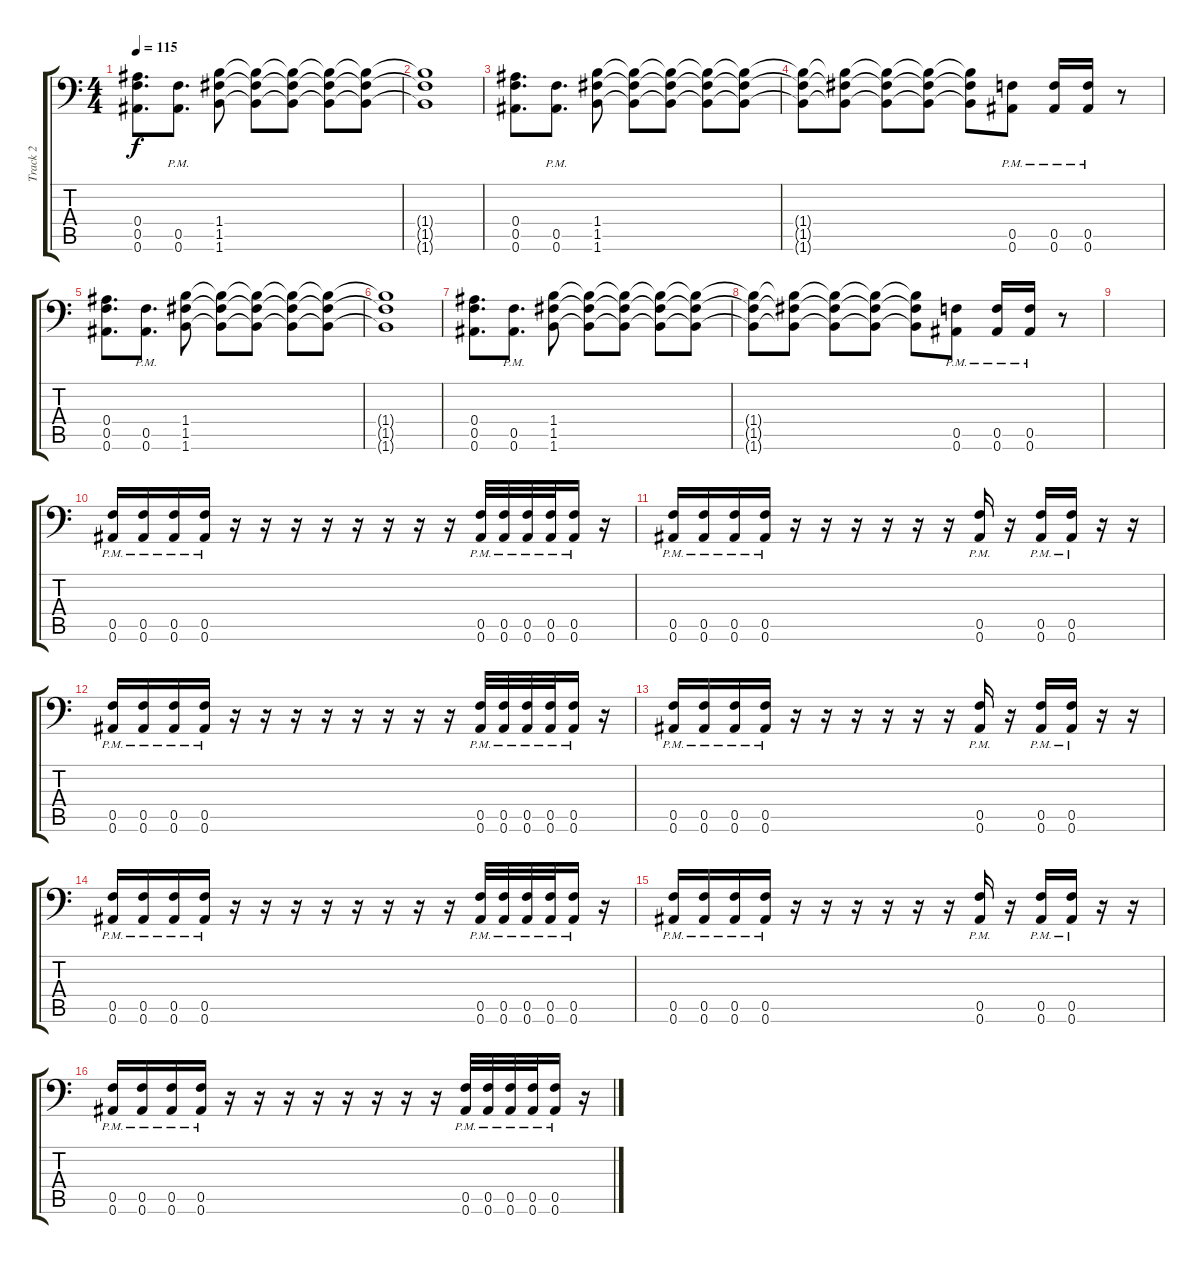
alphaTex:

\track ("Track 2" "Track 2") {instrument distortionguitar}
\staff {score tabs}
\tuning (C4 G3 Eb3 Bb2 F2 Bb1) {hide}
\ts (4 4)
\tempo 115
\clef f4
\ks c
(0.4 0.5 0.6).8{d dy f} (0.5{pm} 0.6{pm}).8{d} (1.4 1.5 1.6).8 (1.4{t} 1.5{t} 1.6{t}).8 (1.4{t} 1.5{t} 1.6{t}).8 (1.4{t} 1.5{t} 1.6{t}).8 (1.4{t} 1.5{t} 1.6{t}).8 |
(1.4{t} 1.5{t} 1.6{t}).1 |
(0.4 0.5 0.6).8{d} (0.5{pm} 0.6{pm}).8{d} (1.4 1.5 1.6).8 (1.4{t} 1.5{t} 1.6{t}).8 (1.4{t} 1.5{t} 1.6{t}).8 (1.4{t} 1.5{t} 1.6{t}).8 (1.4{t} 1.5{t} 1.6{t}).8 |
(1.4{t} 1.5{t} 1.6{t}).8 (1.4{t} 1.5{t} 1.6{t}).8 (1.4{t} 1.5{t} 1.6{t}).8 (1.4{t} 1.5{t} 1.6{t}).8 (1.4{t} 1.5{t} 1.6{t}).8 (0.5{pm} 0.6{pm}).8 (0.5{pm} 0.6{pm}).16 (0.5{pm} 0.6{pm}).16 r.8 |
(0.4 0.5 0.6).8{d} (0.5{pm} 0.6{pm}).8{d} (1.4 1.5 1.6).8 (1.4{t} 1.5{t} 1.6{t}).8 (1.4{t} 1.5{t} 1.6{t}).8 (1.4{t} 1.5{t} 1.6{t}).8 (1.4{t} 1.5{t} 1.6{t}).8 |
(1.4{t} 1.5{t} 1.6{t}).1 |
(0.4 0.5 0.6).8{d} (0.5{pm} 0.6{pm}).8{d} (1.4 1.5 1.6).8 (1.4{t} 1.5{t} 1.6{t}).8 (1.4{t} 1.5{t} 1.6{t}).8 (1.4{t} 1.5{t} 1.6{t}).8 (1.4{t} 1.5{t} 1.6{t}).8 |
(1.4{t} 1.5{t} 1.6{t}).8 (1.4{t} 1.5{t} 1.6{t}).8 (1.4{t} 1.5{t} 1.6{t}).8 (1.4{t} 1.5{t} 1.6{t}).8 (1.4{t} 1.5{t} 1.6{t}).8 (0.5{pm} 0.6{pm}).8 (0.5{pm} 0.6{pm}).16 (0.5{pm} 0.6{pm}).16 r.8 |
|
(0.5{pm} 0.6{pm}).16 (0.5{pm} 0.6{pm}).16 (0.5{pm} 0.6{pm}).16 (0.5{pm} 0.6{pm}).16 r.16 r.16 r.16 r.16 r.16 r.16 r.16 r.16 (0.5{pm} 0.6{pm}).32 (0.5{pm} 0.6{pm}).32 (0.5{pm} 0.6{pm}).32 (0.5{pm} 0.6{pm}).32 (0.5{pm} 0.6{pm}).16 r.16 |
(0.5{pm} 0.6{pm}).16 (0.5{pm} 0.6{pm}).16 (0.5{pm} 0.6{pm}).16 (0.5{pm} 0.6{pm}).16 r.16 r.16 r.16 r.16 r.16 r.16 (0.5{pm} 0.6{pm}).16 r.16 (0.5{pm} 0.6{pm}).16 (0.5{pm} 0.6{pm}).16 r.16 r.16 |
(0.5{pm} 0.6{pm}).16 (0.5{pm} 0.6{pm}).16 (0.5{pm} 0.6{pm}).16 (0.5{pm} 0.6{pm}).16 r.16 r.16 r.16 r.16 r.16 r.16 r.16 r.16 (0.5{pm} 0.6{pm}).32 (0.5{pm} 0.6{pm}).32 (0.5{pm} 0.6{pm}).32 (0.5{pm} 0.6{pm}).32 (0.5{pm} 0.6{pm}).16 r.16 |
(0.5{pm} 0.6{pm}).16 (0.5{pm} 0.6{pm}).16 (0.5{pm} 0.6{pm}).16 (0.5{pm} 0.6{pm}).16 r.16 r.16 r.16 r.16 r.16 r.16 (0.5{pm} 0.6{pm}).16 r.16 (0.5{pm} 0.6{pm}).16 (0.5{pm} 0.6{pm}).16 r.16 r.16 |
(0.5{pm} 0.6{pm}).16 (0.5{pm} 0.6{pm}).16 (0.5{pm} 0.6{pm}).16 (0.5{pm} 0.6{pm}).16 r.16 r.16 r.16 r.16 r.16 r.16 r.16 r.16 (0.5{pm} 0.6{pm}).32 (0.5{pm} 0.6{pm}).32 (0.5{pm} 0.6{pm}).32 (0.5{pm} 0.6{pm}).32 (0.5{pm} 0.6{pm}).16 r.16 |
(0.5{pm} 0.6{pm}).16 (0.5{pm} 0.6{pm}).16 (0.5{pm} 0.6{pm}).16 (0.5{pm} 0.6{pm}).16 r.16 r.16 r.16 r.16 r.16 r.16 (0.5{pm} 0.6{pm}).16 r.16 (0.5{pm} 0.6{pm}).16 (0.5{pm} 0.6{pm}).16 r.16 r.16 |
(0.5{pm} 0.6{pm}).16 (0.5{pm} 0.6{pm}).16 (0.5{pm} 0.6{pm}).16 (0.5{pm} 0.6{pm}).16 r.16 r.16 r.16 r.16 r.16 r.16 r.16 r.16 (0.5{pm} 0.6{pm}).32 (0.5{pm} 0.6{pm}).32 (0.5{pm} 0.6{pm}).32 (0.5{pm} 0.6{pm}).32 (0.5{pm} 0.6{pm}).16 r.16
